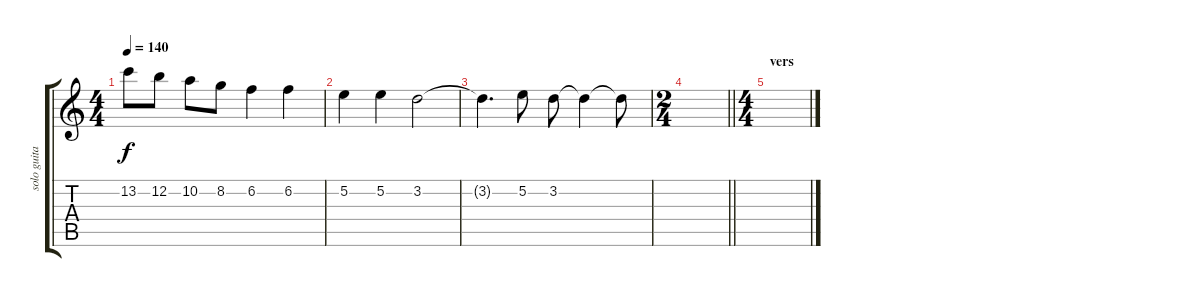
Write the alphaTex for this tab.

\track ("solo guitar #1" "solo guita") {instrument overdrivenguitar}
\staff {score tabs}
\tuning (E4 B3 G3 D3 A2 E2) {hide}
\ts (4 4)
\tempo 140
\clef g2
\ks c
13.2.8{dy f} 12.2.8 10.2.8 8.2.8 6.2.4 6.2.4 |
5.2.4 5.2.4 3.2.2 |
3.2{t}.4{d} 5.2.8 3.2.8 3.2{t}.4 3.2{t}.8 |
\ts (2 4)
\barLineRight lightlight
|
\ts (4 4)
\section ("" "vers")
